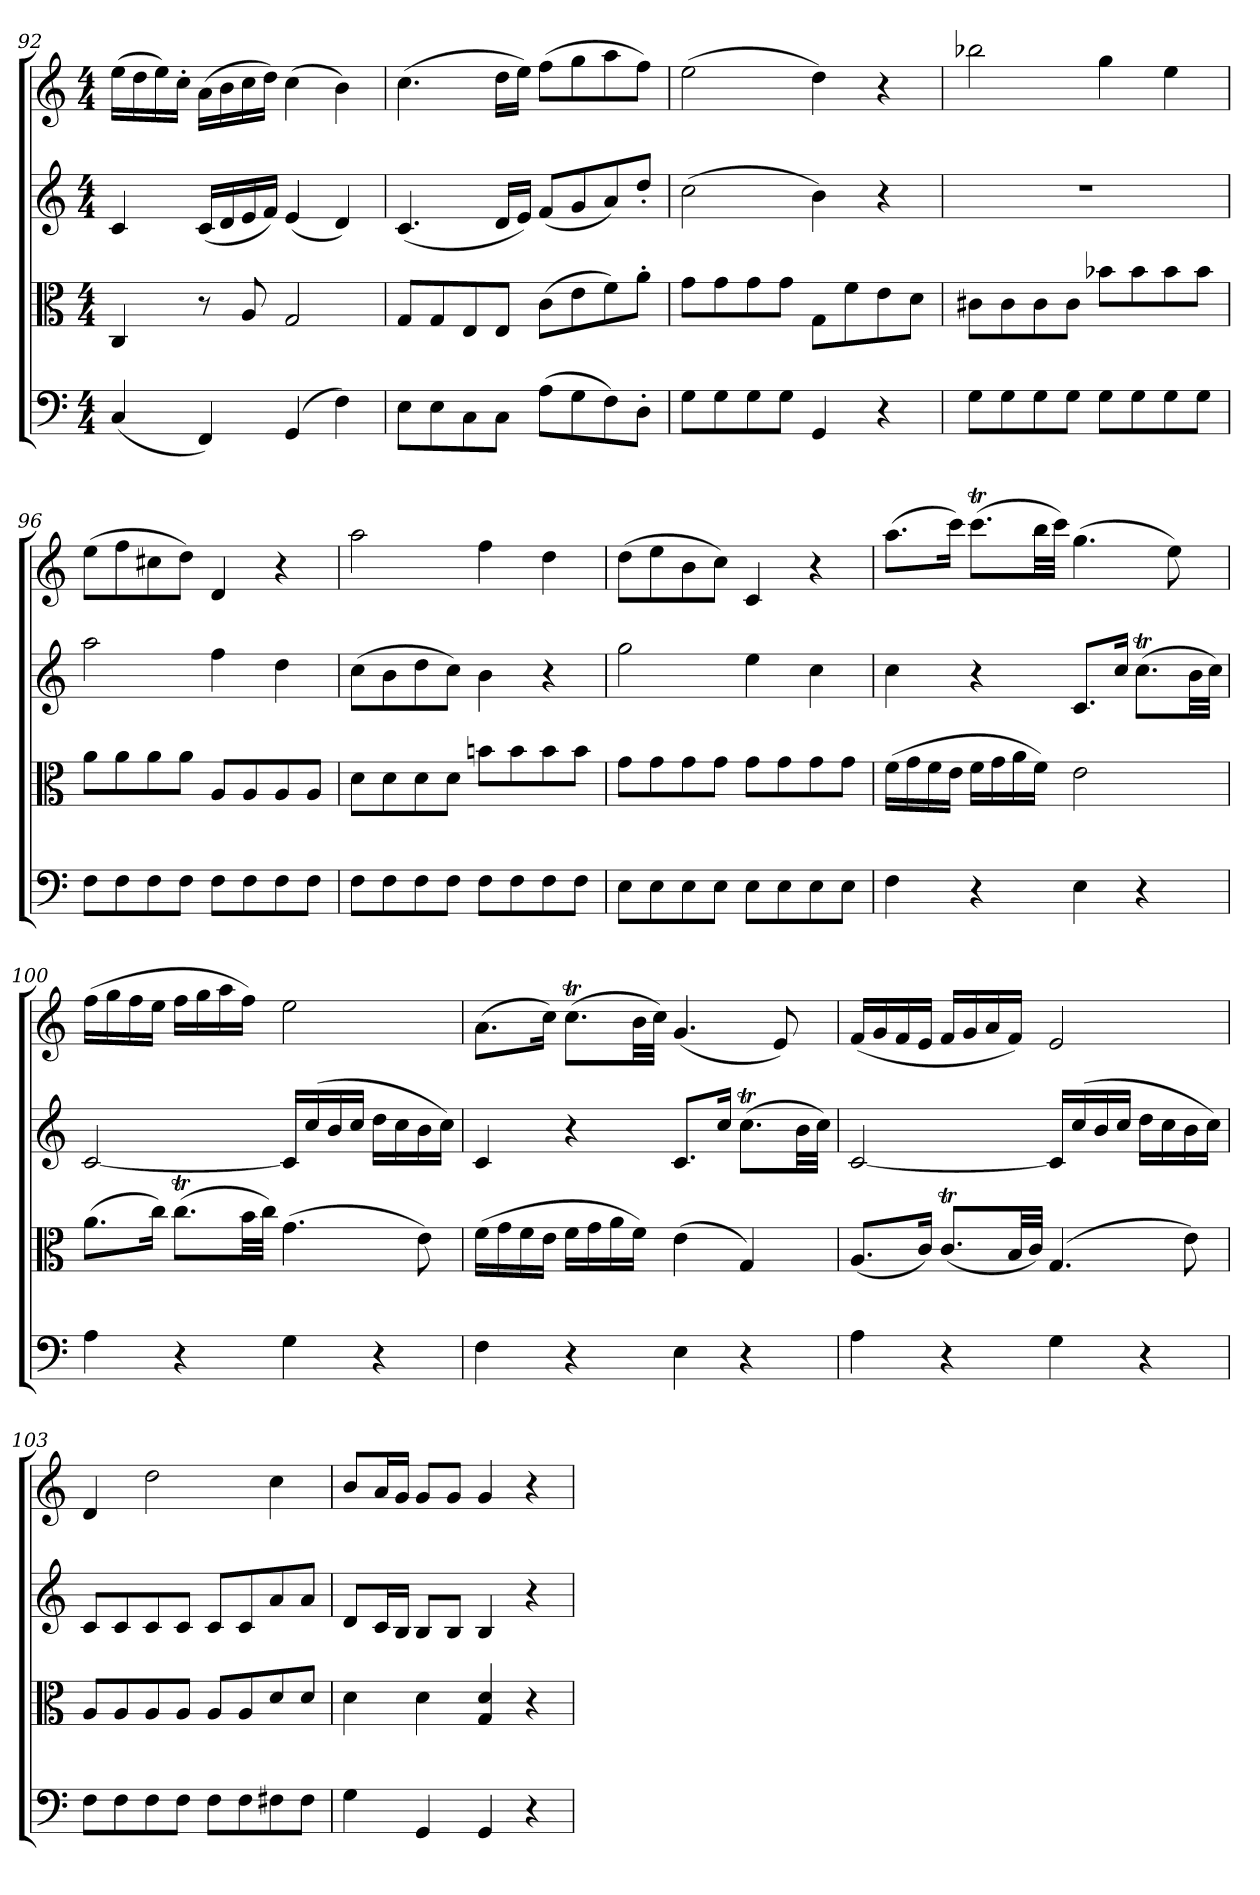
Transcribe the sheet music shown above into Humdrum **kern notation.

**kern	**kern	**kern	**kern
*part4	*part3	*part2	*part1
*staff4	*staff3	*staff2	*staff1
*clefF4	*clefC3	*clefG2	*clefG2
*k[]	*k[]	*k[]	*k[]
*C:	*C:	*C:	*C:
*M4/4	*M4/4	*M4/4	*M4/4
=92	=92	=92	=92
(4C/	4C/	4c/	(16ee\LL
.	.	.	16dd\
.	.	.	16ee\)
.	.	.	16cc'\JJ
4FF/)	8r	(16c/LL	(16a\LL
.	.	16d/	16b\
.	8A/	16e/	16cc\
.	.	16f/JJ)	16dd\JJ)
(4GG/	2G/	(4e/	(4cc\
4F\)	.	4d/)	4b\)
=93	=93	=93	=93
8E\L	8G/L	(4.c/	(4.cc\
8E\	8G/	.	.
8C\	8E/	.	.
8C\J	8E/J	16d/LL	16dd\LL
.	.	16e/JJ)	16ee\JJ)
(8A\L	(8c\L	(8f/L	(8ff\L
8G\	8e\	8g/	8gg\
8F\)	8f\)	8a/)	8aa\
8D'\J	8a'\J	8dd'/J	8ff\J)
=94	=94	=94	=94
8G\L	8g\L	(2cc\	(2ee\
8G\	8g\	.	.
8G\	8g\	.	.
8G\J	8g\J	.	.
4GG/	8G\L	4b\)	4dd\)
.	8f\	.	.
4r	8e\	4r	4r
.	8d\J	.	.
=95	=95	=95	=95
8G\L	8c#X\L	1r	2bb-X\
8G\	8c#\	.	.
8G\	8c#\	.	.
8G\J	8c#\J	.	.
8G\L	8b-X\L	.	4gg\
8G\	8b-\	.	.
8G\	8b-\	.	4ee\
8G\J	8b-\J	.	.
=96	=96	=96	=96
8F\L	8a\L	2aa\	(8ee\L
8F\	8a\	.	8ff\
8F\	8a\	.	8cc#X\
8F\J	8a\J	.	8dd\J)
8F\L	8A/L	4ff\	4d/
8F\	8A/	.	.
8F\	8A/	4dd\	4r
8F\J	8A/J	.	.
=97	=97	=97	=97
8F\L	8d\L	(8cc\L	2aa\
8F\	8d\	8b\	.
8F\	8d\	8dd\	.
8F\J	8d\J	8cc\J)	.
8F\L	8bn\L	4b\	4ff\
8F\	8b\	.	.
8F\	8b\	4r	4dd\
8F\J	8b\J	.	.
=98	=98	=98	=98
8E\L	8g\L	2gg\	(8dd\L
8E\	8g\	.	8ee\
8E\	8g\	.	8b\
8E\J	8g\J	.	8cc\J)
8E\L	8g\L	4ee\	4c/
8E\	8g\	.	.
8E\	8g\	4cc\	4r
8E\J	8g\J	.	.
=99	=99	=99	=99
4F\	(16f\LL	4cc\	(8.aa\L
.	16g\	.	.
.	16f\	.	.
.	16e\JJ	.	16ccc\Jk)
4r	16f\LL	4r	(8.cccT\L
.	16g\	.	.
.	16a\	.	.
.	16f\JJ)	.	32bb\LL
.	.	.	32ccc\JJJ)
4E\	2e\	8.c/L	(4.gg\
.	.	16cc/Jk	.
4r	.	(8.ccT\L	.
.	.	.	8ee\)
.	.	32b\LL	.
.	.	32cc\JJJ)	.
=100	=100	=100	=100
4A\	(8.a\L	[2c/	(16ff\LL
.	.	.	16gg\
.	.	.	16ff\
.	16cc\Jk)	.	16ee\JJ
4r	(8.ccT\L	.	16ff\LL
.	.	.	16gg\
.	.	.	16aa\
.	32b\LL	.	16ff\JJ)
.	32cc\JJJ)	.	.
4G\	(4.g\	16c/LL]	2ee\
.	.	(16cc/	.
.	.	16b/	.
.	.	16cc/JJ	.
4r	.	16dd\LL	.
.	.	16cc\	.
.	8e\)	16b\	.
.	.	16cc\JJ)	.
=101	=101	=101	=101
4F\	(16f\LL	4c/	(8.a\L
.	16g\	.	.
.	16f\	.	.
.	16e\JJ	.	16cc\Jk)
4r	16f\LL	4r	(8.ccT\L
.	16g\	.	.
.	16a\	.	.
.	16f\JJ)	.	32b\LL
.	.	.	32cc\JJJ)
4E\	(4e\	8.c/L	(4.g/
.	.	16cc/Jk	.
4r	4G/)	(8.ccT\L	.
.	.	.	8e/)
.	.	32b\LL	.
.	.	32cc\JJJ)	.
=102	=102	=102	=102
4A\	(8.A/L	[2c/	(16f/LL
.	.	.	16g/
.	.	.	16f/
.	16c/Jk)	.	16e/JJ
4r	(8.cT/L	.	16f/LL
.	.	.	16g/
.	.	.	16a/
.	32B/LL	.	16f/JJ)
.	32c/JJJ)	.	.
4G\	(4.G/	16c/LL]	2e/
.	.	(16cc/	.
.	.	16b/	.
.	.	16cc/JJ	.
4r	.	16dd\LL	.
.	.	16cc\	.
.	8e\)	16b\	.
.	.	16cc\JJ)	.
=103	=103	=103	=103
8F\L	8A/L	8c/L	4d/
8F\	8A/	8c/	.
8F\	8A/	8c/	2dd\
8F\J	8A/J	8c/J	.
8F\L	8A/L	8c/L	.
8F\	8A/	8c/	.
8F#X\	8d/	8a/	4cc\
8F#\J	8d/J	8a/J	.
=104	=104	=104	=104
4G\	4d\	8d/L	8b/L
.	.	16c/L	16a/L
.	.	16B/JJ	16g/JJ
4GG/	4d\	8B/L	8g/L
.	.	8B/J	8g/J
4GG/	4G/ 4d/	4B/	4g/
4r	4r	4r	4r
=	=	=	=
*-	*-	*-	*-
